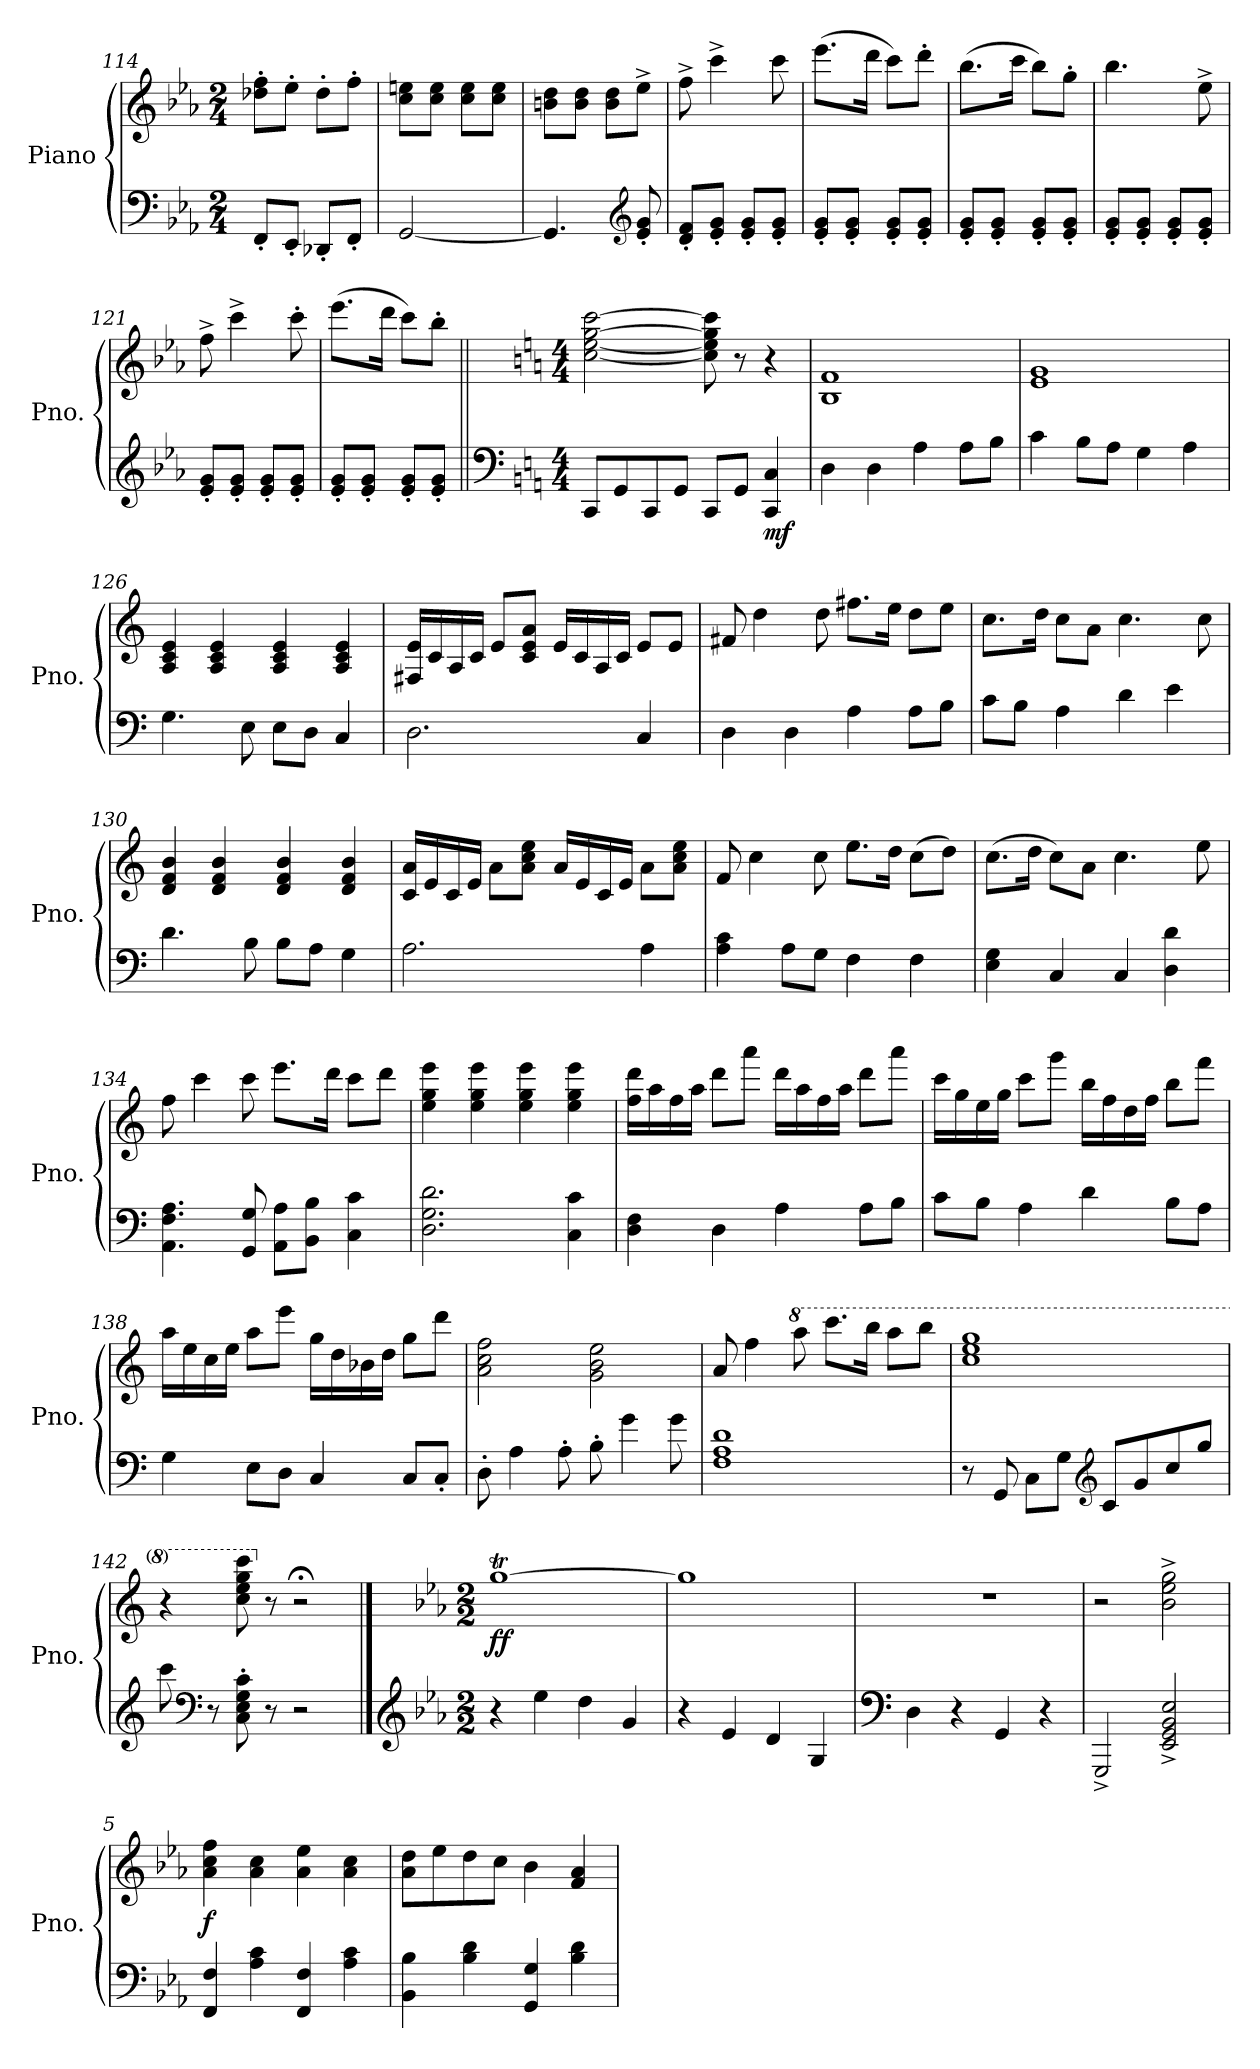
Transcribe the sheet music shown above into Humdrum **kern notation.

**kern	**kern	**dynam
*part1	*part1	*part1
*staff2	*staff1	*staff1/2
*I"Piano	*	*
*I'Pno.	*	*
*clefF4	*clefG2	*
*k[b-e-a-]	*k[b-e-a-]	*
*M2/4	*M2/4	*
=114	=114	=114
8FF'/L	8dd-X\' 8ff\'L	.
8EE-'/J	8ee-'\J	.
8DD-X'/L	8dd-'\L	.
8FF'/J	8ff'\J	.
=115	=115	=115
[2GG/	8cc\ 8een\L	.
.	8cc\ 8ee\J	.
.	8cc\ 8ee\L	.
.	8cc\ 8ee\J	.
=116	=116	=116
4.GG/]	8bn\ 8dd\L	.
.	8b\ 8dd\J	.
.	8b\ 8dd\L	.
*clefG2	*	*
8e-/' 8g/'	8ee-^\J	.
!!LO:LB:g=z
=117	=117	=117
8d/' 8f/'L	8ff^\	.
8e-/' 8g/'J	4ccc^\	.
8e-/' 8g/'L	.	.
8e-/' 8g/'J	8ccc\	.
=118	=118	=118
8e-/' 8g/'L	(>8.eee-\L	.
8e-/' 8g/'J	.	.
.	16ddd\Jk	.
8e-/' 8g/'L	8ccc\L)	.
8e-/' 8g/'J	8ddd'\J	.
=119	=119	=119
8e-/' 8g/'L	(>8.bb-\L	.
8e-/' 8g/'J	.	.
.	16ccc\Jk	.
8e-/' 8g/'L	8bb-\L)	.
8e-/' 8g/'J	8gg'\J	.
=120	=120	=120
8e-/' 8g/'L	4.bb-\	.
8e-/' 8g/'J	.	.
8e-/' 8g/'L	.	.
8e-/' 8g/'J	8ee-^\	.
=121	=121	=121
8e-/' 8g/'L	8ff^\	.
8e-/' 8g/'J	4ccc^\	.
8e-/' 8g/'L	.	.
8e-/' 8g/'J	8ccc'\	.
=122	=122	=122
8e-/' 8g/'L	(>8.eee-\L	.
8e-/' 8g/'J	.	.
.	16ddd\Jk	.
8e-/' 8g/'L	8ccc\L)	.
8e-/' 8g/'J	8bb-'\J	.
!!LO:PB:g=z
=123||	=123||	=123||
*clefF4	*	*
*k[]	*k[]	*
*M4/4	*M4/4	*
8CC/L	[2cc\ [2ee\ [2gg\ [2ccc\	.
8GG/	.	.
8CC/	.	.
8GG/J	.	.
8CC/L	8cc\] 8ee\] 8gg\] 8ccc\]	.
8GG/J	8r	.
!	!	!LO:DY:b=2
4CC/ 4C/	4r	mf
=124	=124	=124
4D\	1B 1f	.
4D\	.	.
4A\	.	.
8A\L	.	.
8B\J	.	.
=125	=125	=125
4c\	1e 1g	.
8B\L	.	.
8A\J	.	.
4G\	.	.
4A\	.	.
=126	=126	=126
4.G\	4A/ 4c/ 4e/	.
.	4A/ 4c/ 4e/	.
8E\	.	.
8E\L	4A/ 4c/ 4e/	.
8D\J	.	.
4C/	4A/ 4c/ 4e/	.
=127	=127	=127
2.D\	16F#X/ 16e/LL	.
.	16c/	.
.	16A/	.
.	16c/JJ	.
.	8e/L	.
.	8c/ 8e/ 8a/J	.
.	16e/LL	.
.	16c/	.
.	16A/	.
.	16c/JJ	.
4C/	8e/L	.
.	8e/J	.
!!LO:LB:g=z
=128	=128	=128
4D\	8f#X/	.
.	4dd\	.
4D\	.	.
.	8dd\	.
4A\	8.ff#X\L	.
.	16ee\Jk	.
8A\L	8dd\L	.
8B\J	8ee\J	.
=129	=129	=129
8c\L	8.cc\L	.
8B\J	.	.
.	16dd\Jk	.
4A\	8cc\L	.
.	8a\J	.
4d\	4.cc\	.
4e\	.	.
.	8cc\	.
=130	=130	=130
4.d\	4d/ 4f/ 4b/	.
.	4d/ 4f/ 4b/	.
8B\	.	.
8B\L	4d/ 4f/ 4b/	.
8A\J	.	.
4G\	4d/ 4f/ 4b/	.
=131	=131	=131
2.A\	16c/ 16a/LL	.
.	16e/	.
.	16c/	.
.	16e/JJ	.
.	8a\L	.
.	8a\ 8cc\ 8ee\J	.
.	16a/LL	.
.	16e/	.
.	16c/	.
.	16e/JJ	.
4A\	8a\L	.
.	8a\ 8cc\ 8ee\J	.
!!LO:LB:g=z
=132	=132	=132
4A\ 4c\	8f/	.
.	4cc\	.
8A\L	.	.
8G\J	8cc\	.
4F\	8.ee\L	.
.	16dd\Jk	.
4F\	(>8cc\L	.
.	8dd\J)	.
=133	=133	=133
4E\ 4G\	(>8.cc\L	.
.	16dd\Jk	.
4C/	8cc\L)	.
.	8a\J	.
4C/	4.cc\	.
4D\ 4d\	.	.
.	8ee\	.
=134	=134	=134
4.AA\ 4.F\ 4.A\	8ff\	.
.	4ccc\	.
8GG/ 8G/	8ccc\	.
8AA\ 8A\L	8.eee\L	.
8BB\ 8B\J	.	.
.	16ddd\Jk	.
4C\ 4c\	8ccc\L	.
.	8ddd\J	.
=135	=135	=135
2.D\ 2.G\ 2.d\	4ee\ 4gg\ 4eee\	.
.	4ee\ 4gg\ 4eee\	.
.	4ee\ 4gg\ 4eee\	.
4C\ 4c\	4ee\ 4gg\ 4eee\	.
!!LO:LB:g=z
=136	=136	=136
4D\ 4F\	16ff\ 16ddd\LL	.
.	16aa\	.
.	16ff\	.
.	16aa\JJ	.
4D\	8ddd\L	.
.	8aaa\J	.
4A\	16ddd\LL	.
.	16aa\	.
.	16ff\	.
.	16aa\JJ	.
8A\L	8ddd\L	.
8B\J	8aaa\J	.
=137	=137	=137
8c\L	16ccc\LL	.
.	16gg\	.
8B\J	16ee\	.
.	16gg\JJ	.
4A\	8ccc\L	.
.	8ggg\J	.
4d\	16bb\LL	.
.	16ff\	.
.	16dd\	.
.	16ff\JJ	.
8B\L	8bb\L	.
8A\J	8fff\J	.
=138	=138	=138
4G\	16aa\LL	.
.	16ee\	.
.	16cc\	.
.	16ee\JJ	.
8E\L	8aa\L	.
8D\J	8eee\J	.
4C/	16gg\LL	.
.	16dd\	.
.	16b-X\	.
.	16dd\JJ	.
8C/L	8gg\L	.
8C'/J	8ddd\J	.
!!LO:LB:g=z
=139	=139	=139
8D'\	2a\ 2cc\ 2ff\	.
4A\	.	.
8A'\	.	.
8B'\	2g\ 2b\ 2ee\	.
4g\	.	.
8g\	.	.
=140	=140	=140
1F 1A 1d	8a/	.
.	4ff\	.
*	*8va	*
.	8aaa\	.
.	8.cccc\L	.
.	16bbb\Jk	.
.	8aaa\L	.
.	8bbb\J	.
=141	=141	=141
8r	1ccc 1eee 1ggg	.
8GG/	.	.
8C\L	.	.
8G\J	.	.
*clefG2	*	*
8c/L	.	.
8g/	.	.
8cc/	.	.
8gg/J	.	.
=142	=142	=142
8ccc\	4r	.
*clefF4	*	*
8r	.	.
8C\' 8E\' 8G\' 8c\'	8ccc\ 8eee\ 8ggg\ 8cccc\	.
*	*X8va	*
8r	8r	.
2r	2r;<	.
!!LO:PB:g=z
==1	==1	==1
*clefG2	*	*
*k[b-e-a-]	*k[b-e-a-]	*
*M2/2	*M2/2	*
*	*MM268	*
!	!	!LO:DY:b
4r	[1ggt	ff
4ee-\	.	.
4dd\	.	.
4g/	.	.
=2	=2	=2
4r	1ggTTT]	.
4e-/	.	.
4d/	.	.
4G/	.	.
=3	=3	=3
*clefF4	*	*
4D\	1r	.
4r	.	.
4GG/	.	.
4r	.	.
=4	=4	=4
2GGG^/	2r	.
2EE-/^ 2GG/^ 2BB-/^ 2E-/^	2b-\^ 2ee-\^ 2gg\^	.
=5	=5	=5
!	!	!LO:DY:b
4FF/ 4F/	4a-\ 4cc\ 4ff\	f
4A-\ 4c\	4a-\ 4cc\	.
4FF/ 4F/	4a-\ 4ee-\	.
4A-\ 4c\	4a-\ 4cc\	.
=6	=6	=6
4BB-\ 4B-\	8a-\ 8dd\L	.
.	8ee-\	.
4B-\ 4d\	8dd\	.
.	8cc\J	.
4GG/ 4G/	4b-\	.
4B-\ 4d\	4f/ 4a-/	.
=	=	=
*-	*-	*-
